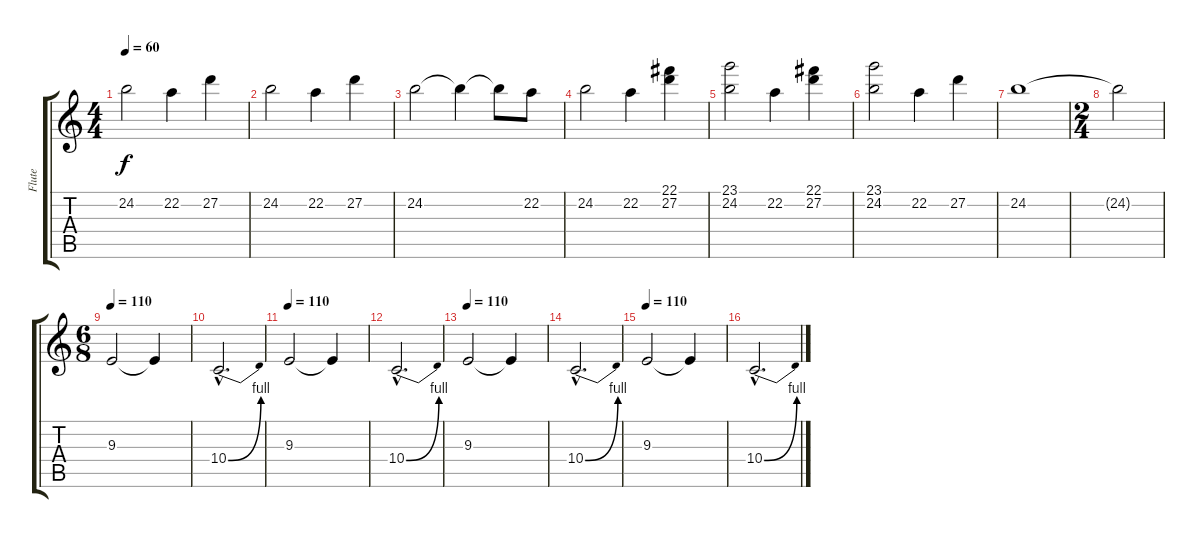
\track ("Flute" "Flute") {instrument panflute}
\staff {score tabs}
\tuning (Ab4 B3 G3 D3 A2 E2) {hide}
\ts (4 4)
\tempo 60
\clef g2
\ks c
24.2.2{dy f} 22.2.4 27.2.4 |
24.2.2 22.2.4 27.2.4 |
24.2.2 24.2{t}.4 24.2{t}.8 22.2.8 |
24.2.2 22.2.4 (22.1 27.2).4 |
(23.1 24.2).2 22.2.4 (22.1 27.2).4 |
(23.1 24.2).2 22.2.4 27.2.4 |
24.2.1 |
\ts (2 4)
24.2{t}.2 |
\ts (6 8)
\tempo 110
9.3.2{volume 16 instrument choiraahs} 9.3{t}.4 |
10.4{be (bend 0 0 60 4) hac}.2{d} |
\tempo 110
9.3.2 9.3{t}.4 |
10.4{be (bend 0 0 60 4) hac}.2{d} |
\tempo 110
9.3.2 9.3{t}.4 |
10.4{be (bend 0 0 60 4) hac}.2{d} |
\tempo 110
9.3.2 9.3{t}.4 |
10.4{be (bend 0 0 60 4) hac}.2{d}
